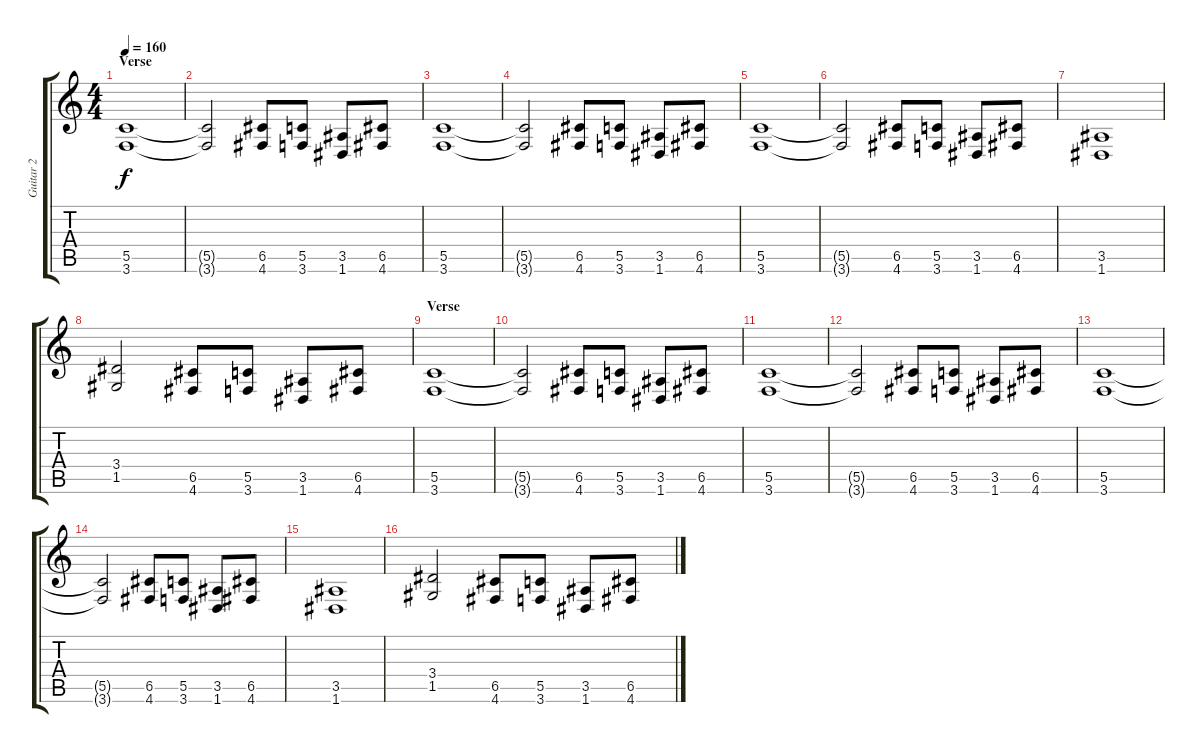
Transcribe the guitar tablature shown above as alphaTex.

\track ("Guitar 2" "Guitar 2") {instrument overdrivenguitar}
\staff {score tabs}
\tuning (D4 Ab3 F3 C3 G2 D2) {hide}
\ts (4 4)
\section ("" "Verse")
\tempo 160
\clef g2
\ks c
(5.5 3.6).1{dy f} |
(5.5{t} 3.6{t}).2 (6.5 4.6).8 (5.5 3.6).8 (3.5 1.6).8 (6.5 4.6).8 |
(5.5 3.6).1 |
(5.5{t} 3.6{t}).2 (6.5 4.6).8 (5.5 3.6).8 (3.5 1.6).8 (6.5 4.6).8 |
(5.5 3.6).1 |
(5.5{t} 3.6{t}).2 (6.5 4.6).8 (5.5 3.6).8 (3.5 1.6).8 (6.5 4.6).8 |
(3.5 1.6).1 |
(3.4 1.5).2 (6.5 4.6).8 (5.5 3.6).8 (3.5 1.6).8 (6.5 4.6).8 |
\section ("" "Verse")
(5.5 3.6).1 |
(5.5{t} 3.6{t}).2 (6.5 4.6).8 (5.5 3.6).8 (3.5 1.6).8 (6.5 4.6).8 |
(5.5 3.6).1 |
(5.5{t} 3.6{t}).2 (6.5 4.6).8 (5.5 3.6).8 (3.5 1.6).8 (6.5 4.6).8 |
(5.5 3.6).1 |
(5.5{t} 3.6{t}).2 (6.5 4.6).8 (5.5 3.6).8 (3.5 1.6).8 (6.5 4.6).8 |
(3.5 1.6).1 |
(3.4 1.5).2 (6.5 4.6).8 (5.5 3.6).8 (3.5 1.6).8 (6.5 4.6).8
